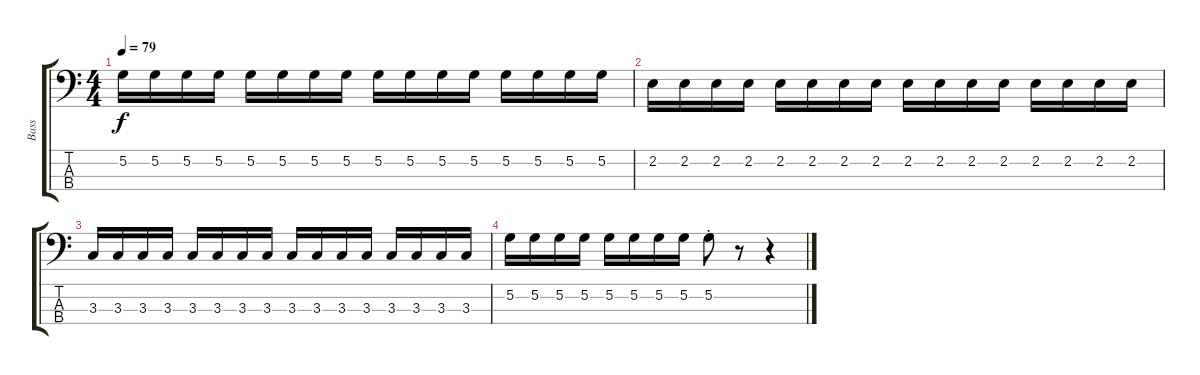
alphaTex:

\track ("Bass" "Bass") {instrument electricbasspick}
\staff {score tabs}
\tuning (G2 D2 A1 E1) {hide}
\ts (4 4)
\tempo 79
\clef f4
\ks c
5.2.16{dy f} 5.2.16 5.2.16 5.2.16 5.2.16 5.2.16 5.2.16 5.2.16 5.2.16 5.2.16 5.2.16 5.2.16 5.2.16 5.2.16 5.2.16 5.2.16 |
2.2.16 2.2.16 2.2.16 2.2.16 2.2.16 2.2.16 2.2.16 2.2.16 2.2.16 2.2.16 2.2.16 2.2.16 2.2.16 2.2.16 2.2.16 2.2.16 |
3.3.16 3.3.16 3.3.16 3.3.16 3.3.16 3.3.16 3.3.16 3.3.16 3.3.16 3.3.16 3.3.16 3.3.16 3.3.16 3.3.16 3.3.16 3.3.16 |
5.2.16 5.2.16 5.2.16 5.2.16 5.2.16 5.2.16 5.2.16 5.2.16 5.2{st}.8 r.8 r.4
